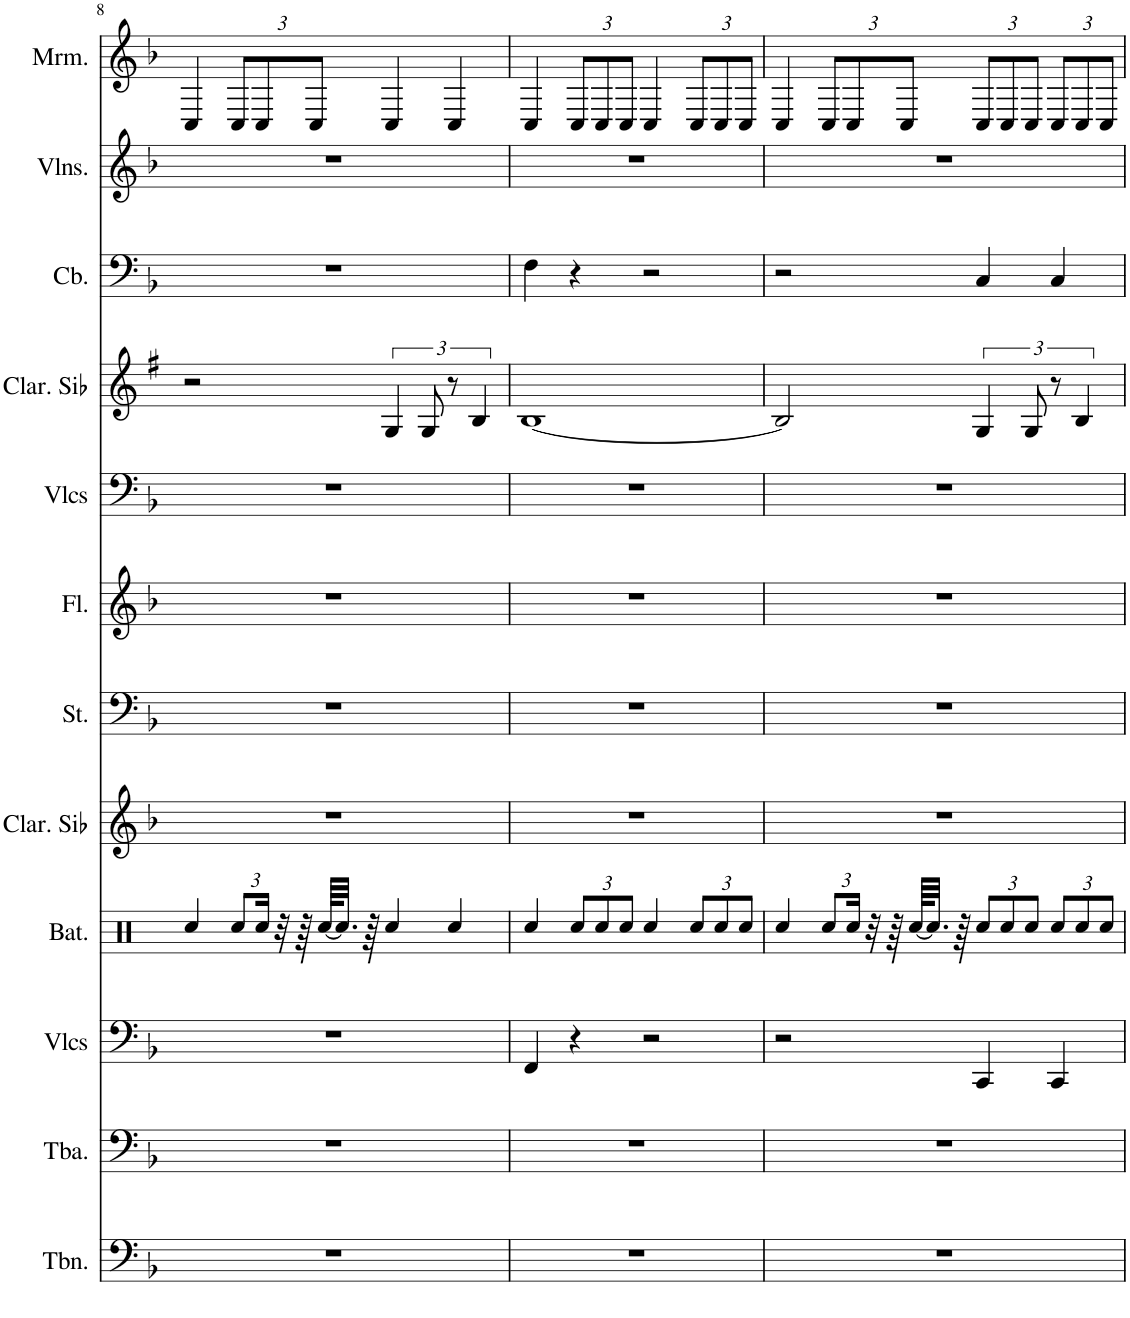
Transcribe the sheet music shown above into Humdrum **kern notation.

**kern	**kern	**kern	**kern	**kern	**kern	**kern	**kern	**kern	**kern	**kern	**kern
*part12	*part11	*part10	*part9	*part8	*part7	*part6	*part5	*part4	*part3	*part2	*part1
*staff12	*staff11	*staff10	*staff9	*staff8	*staff7	*staff6	*staff5	*staff4	*staff3	*staff2	*staff1
*I"Trombone, Trombone	*I"Tuba, Tuba	*I"Violoncelles, String Ensemble 1	*I"Batterie, Drums	*I"Clarinette en Sib, Clarinet Pipe	*I"Cordes, String Ensemble 1	*I"Flûte, Flute	*I"Violoncelles, String Ensemble 1	*I"Clarinette en Sib	*I"Contrebasse, Acoustic Bass	*I"Violons, String Ensemble 1	*I"Marimba
*I'Tbn.	*I'Tba.	*I'Vlcs	*I'Bat.	*I'Clar. Sib	*I'St.	*I'Fl.	*I'Vlcs	*I'Clar. Sib	*I'Cb.	*I'Vlns.	*I'Mrm.
!!LO:PB:g=z
*clefF4	*clefF4	*clefF4	*clefX	*clefG2	*clefF4	*clefG2	*clefF4	*clefG2	*clefF4	*clefG2	*clefG2
*	*	*	*	*Trd1c2	*	*	*	*Trd1c2	*Trd7c12	*	*
*k[b-]	*k[b-]	*k[b-]	*k[]	*k[b-]	*k[b-]	*k[b-]	*k[b-]	*k[f#]	*k[b-]	*k[b-]	*k[b-]
*M4/4	*M4/4	*M4/4	*M4/4	*M4/4	*M4/4	*M4/4	*M4/4	*M4/4	*M4/4	*M4/4	*M4/4
=8	=8	=8	=8	=8	=8	=8	=8	=8	=8	=8	=8
1r	1r	1r	4Rcc/	1r	1r	1r	1r	2r	1r	1r	4C/
*	*	*	*Xbrackettup	*	*	*	*	*	*	*	*Xbrackettup
.	.	.	12Rcc/L	.	.	.	.	.	.	.	12C/L
.	.	.	24Rcc/Jk	.	.	.	.	.	.	.	12C/
.	.	.	32r	.	.	.	.	.	.	.	.
.	.	.	64r	.	.	.	.	.	.	.	.
.	.	.	.	.	.	.	.	.	.	.	12C/J
.	.	.	[64Rcc/KLLL	.	.	.	.	.	.	.	.
.	.	.	32.Rcc/JJJ]	.	.	.	.	.	.	.	.
.	.	.	64r	.	.	.	.	.	.	.	.
.	.	.	4Rcc/	.	.	.	.	6G/	.	.	4C/
.	.	.	.	.	.	.	.	12G/	.	.	.
.	.	.	4Rcc/	.	.	.	.	12r	.	.	4C/
.	.	.	.	.	.	.	.	6B/	.	.	.
=9	=9	=9	=9	=9	=9	=9	=9	=9	=9	=9	=9
1r	1r	4FF/	4Rcc/	1r	1r	1r	1r	[1B	4F\	1r	4C/
.	.	4r	12Rcc/L	.	.	.	.	.	4r	.	12C/L
.	.	.	12Rcc/	.	.	.	.	.	.	.	12C/
.	.	.	12Rcc/J	.	.	.	.	.	.	.	12C/J
.	.	2r	4Rcc/	.	.	.	.	.	2r	.	4C/
.	.	.	12Rcc/L	.	.	.	.	.	.	.	12C/L
.	.	.	12Rcc/	.	.	.	.	.	.	.	12C/
.	.	.	12Rcc/J	.	.	.	.	.	.	.	12C/J
=10	=10	=10	=10	=10	=10	=10	=10	=10	=10	=10	=10
1r	1r	2r	4Rcc/	1r	1r	1r	1r	2B/]	2r	1r	4C/
.	.	.	12Rcc/L	.	.	.	.	.	.	.	12C/L
.	.	.	24Rcc/Jk	.	.	.	.	.	.	.	12C/
.	.	.	32r	.	.	.	.	.	.	.	.
.	.	.	64r	.	.	.	.	.	.	.	.
.	.	.	.	.	.	.	.	.	.	.	12C/J
.	.	.	[64Rcc/KLLL	.	.	.	.	.	.	.	.
.	.	.	32.Rcc/JJJ]	.	.	.	.	.	.	.	.
.	.	.	64r	.	.	.	.	.	.	.	.
.	.	4CC/	12Rcc/L	.	.	.	.	6G/	4C/	.	12C/L
.	.	.	12Rcc/	.	.	.	.	.	.	.	12C/
.	.	.	12Rcc/J	.	.	.	.	12G/	.	.	12C/J
.	.	4CC/	12Rcc/L	.	.	.	.	12r	4C/	.	12C/L
.	.	.	12Rcc/	.	.	.	.	6B/	.	.	12C/
.	.	.	12Rcc/J	.	.	.	.	.	.	.	12C/J
=	=	=	=	=	=	=	=	=	=	=	=
*-	*-	*-	*-	*-	*-	*-	*-	*-	*-	*-	*-
